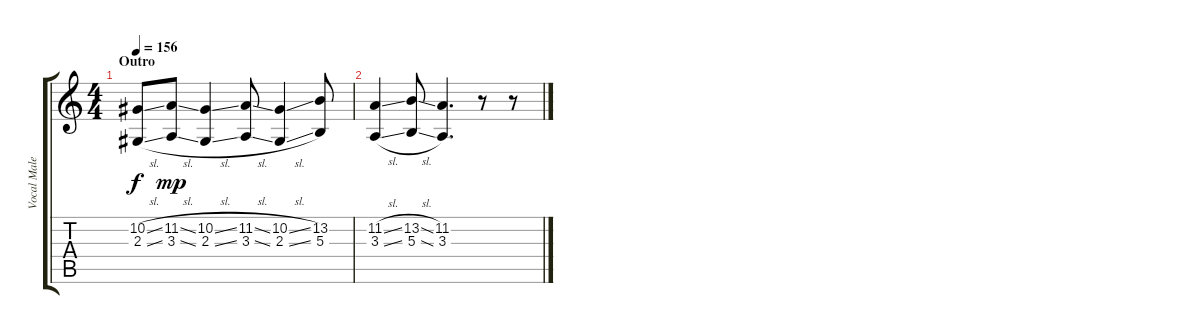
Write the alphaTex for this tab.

\track ("Vocal Male" "Vocal Male") {instrument lead2sawtooth}
\staff {score tabs}
\tuning (Eb4 Bb3 Gb3 Db3 Ab2 Eb2) {hide}
\ts (4 4)
\section ("" "Outro")
\tempo 156
\clef g2
\ks c
(10.2{sl t} 2.3{sl t}).8{dy f} (11.2{sl} 3.3{sl}).8{dy mp} (10.2{sl} 2.3{sl}).4 (11.2{sl} 3.3{sl}).8 (10.2{sl} 2.3{sl}).4 (13.2 5.3).8 |
(11.2{sl} 3.3{sl}).4 (13.2{sl} 5.3{sl}).8 (11.2 3.3).4{d} r.8 r.8
